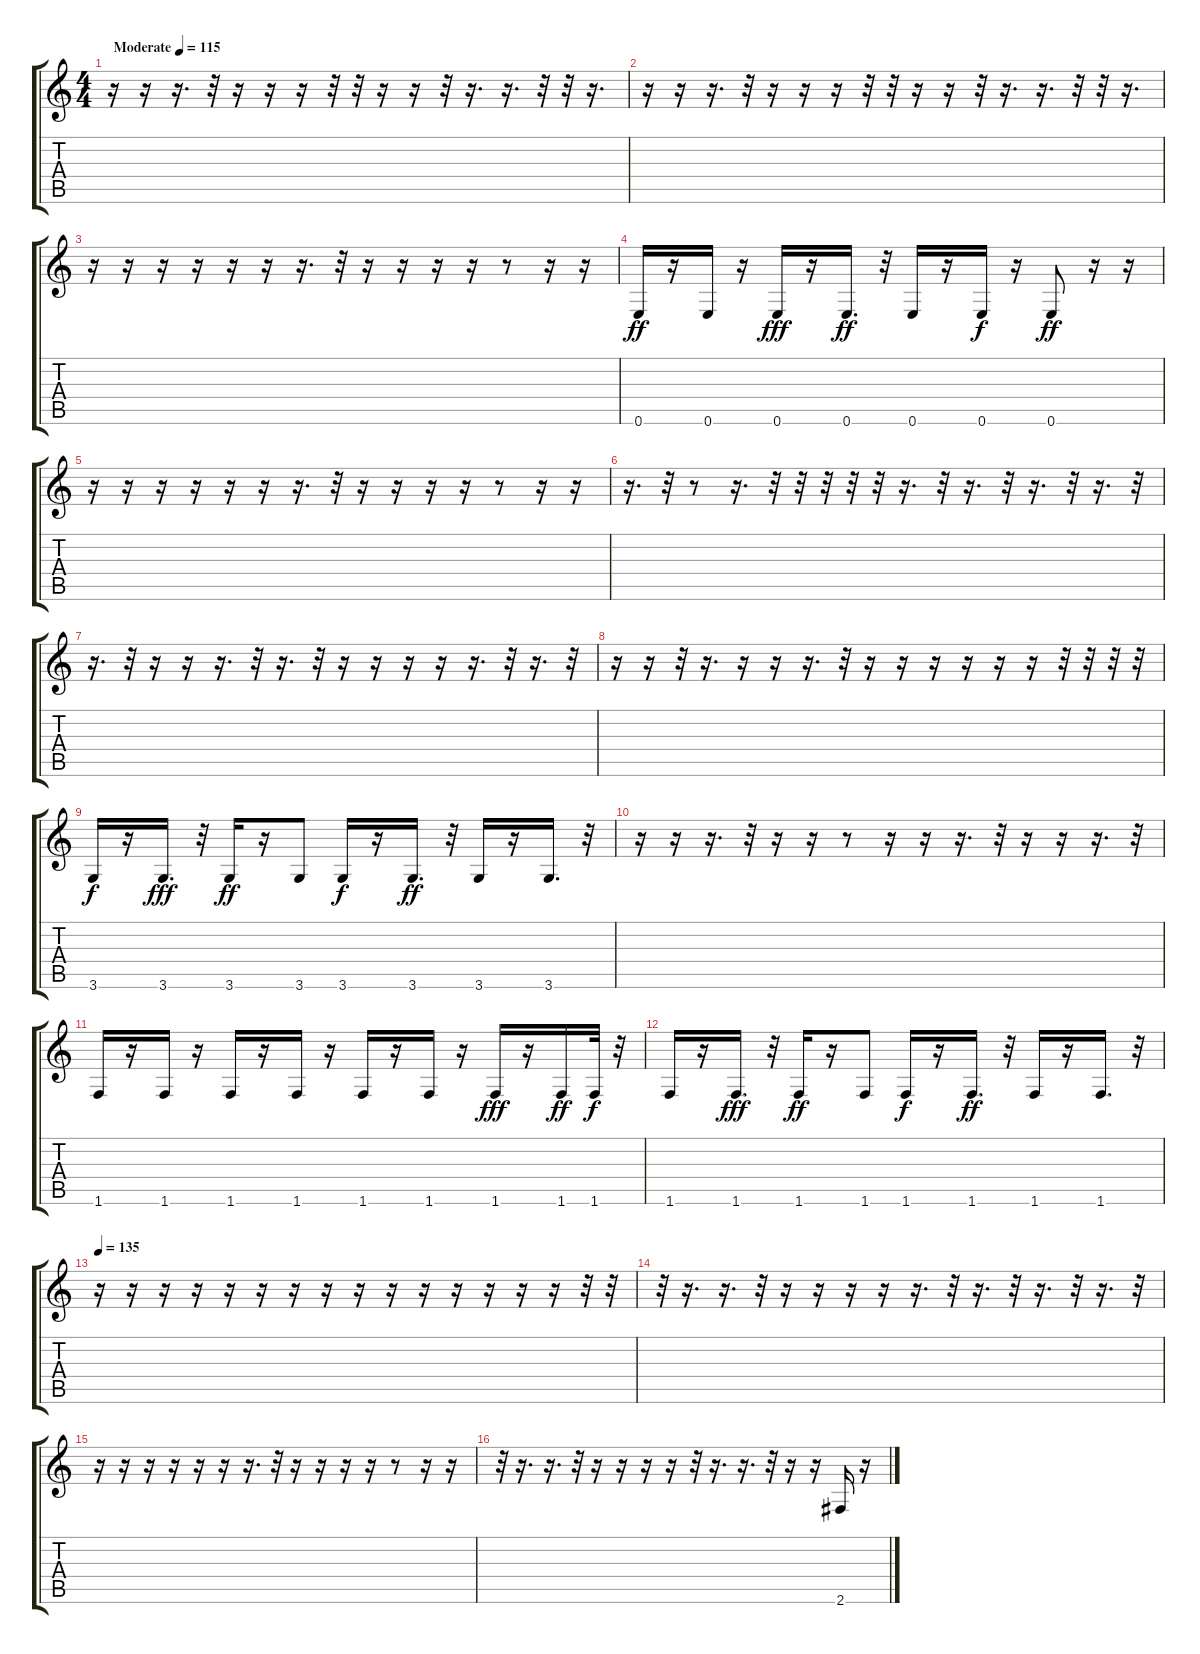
\track "" {instrument fretlessbass}
\staff {score tabs}
\tuning (E4 B3 G3 D3 A2 E2) {hide}
\ts (4 4)
\tempo (115 "Moderate")
\clef g2
\ks c
r.16{dy ff instrument fretlessbass} r.16 r.16{d} r.32 r.16 r.16 r.16 r.32 r.32 r.16 r.16 r.32 r.16{d} r.16{d} r.32 r.32 r.16{d} |
r.16 r.16 r.16{d} r.32 r.16 r.16 r.16 r.32 r.32 r.16 r.16 r.32 r.16{d} r.16{d} r.32 r.32 r.16{d} |
r.16 r.16 r.16 r.16 r.16 r.16 r.16{d} r.32 r.16 r.16 r.16 r.16 r.8 r.16 r.16 |
0.6.16 r.16 0.6.16 r.16 0.6.16{dy fff} r.16 0.6.16{d dy ff} r.32 0.6.16 r.16 0.6.16{dy f} r.16 0.6.8{dy ff} r.16 r.16 |
r.16 r.16 r.16 r.16 r.16 r.16 r.16{d} r.32 r.16 r.16 r.16 r.16 r.8 r.16 r.16 |
r.16{d} r.32 r.8 r.16{d} r.32 r.32 r.32 r.32 r.32 r.16{d} r.32 r.16{d} r.32 r.16{d} r.32 r.16{d} r.32 |
r.16{d} r.32 r.16 r.16 r.16{d} r.32 r.16{d} r.32 r.16 r.16 r.16 r.16 r.16{d} r.32 r.16{d} r.32 |
r.16 r.16 r.32 r.16{d} r.16 r.16 r.16{d} r.32 r.16 r.16 r.16 r.16 r.16 r.16 r.32 r.32 r.32 r.32 |
3.6.16{dy f} r.16 3.6.16{d dy fff} r.32 3.6.16{dy ff} r.16 3.6.8 3.6.16{dy f} r.16 3.6.16{d dy ff} r.32 3.6.16 r.16 3.6.16{d} r.32 |
r.16 r.16 r.16{d} r.32 r.16 r.16 r.8 r.16 r.16 r.16{d} r.32 r.16 r.16 r.16{d} r.32 |
1.6.16 r.16 1.6.16 r.16 1.6.16 r.16 1.6.16 r.16 1.6.16 r.16 1.6.16 r.16 1.6.16{dy fff} r.16 1.6.16{dy ff} 1.6.32{dy f} r.32 |
1.6.16 r.16 1.6.16{d dy fff} r.32 1.6.16{dy ff} r.16 1.6.8 1.6.16{dy f} r.16 1.6.16{d dy ff} r.32 1.6.16 r.16 1.6.16{d} r.32 |
\tempo 135
r.16 r.16 r.16 r.16 r.16 r.16 r.16 r.16 r.16 r.16 r.16 r.16 r.16 r.16 r.16 r.32 r.32 |
r.32 r.16{d} r.16{d} r.32 r.16 r.16 r.16 r.16 r.16{d} r.32 r.16{d} r.32 r.16{d} r.32 r.16{d} r.32 |
r.16 r.16 r.16 r.16 r.16 r.16 r.16{d} r.32 r.16 r.16 r.16 r.16 r.8 r.16 r.16 |
r.32 r.16{d} r.16{d} r.32 r.16 r.16 r.16 r.16 r.32 r.16{d} r.16{d} r.32 r.16 r.16 2.6.16 r.16
